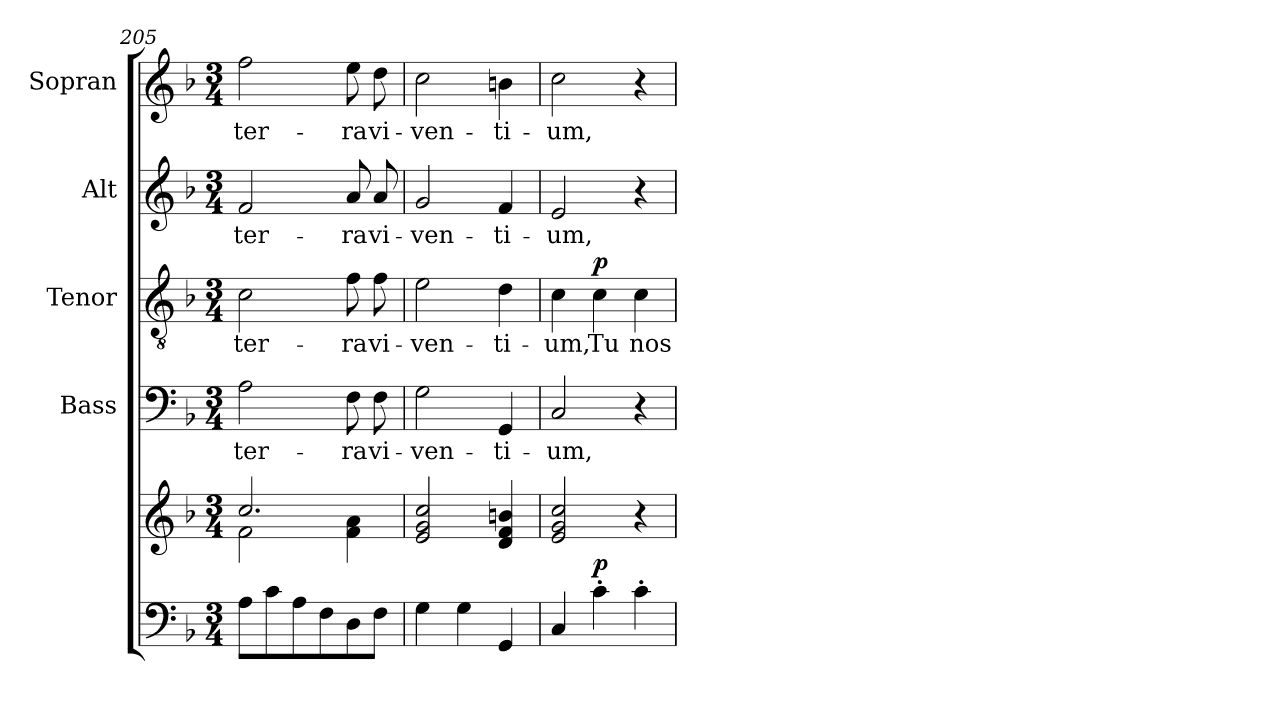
**kern	**kern	**dynam	**kern	**text	**kern	**text	**dynam	**kern	**text	**kern	**text
*part5	*part5	*part5	*part4	*part4	*part3	*part3	*part3	*part2	*part2	*part1	*part1
*staff6	*staff5	*staff5/6	*staff4	*staff4	*staff3	*staff3	*staff3	*staff2	*staff2	*staff1	*staff1
*	*	*	*I"Bass	*	*I"Tenor	*	*	*I"Alt	*	*I"Sopran	*
*	*	*	*I'B.	*	*I'T.	*	*	*I'A.	*	*I'S.	*
*clefF4	*clefG2	*	*clefF4	*	*clefGv2	*	*	*clefG2	*	*clefG2	*
*k[b-]	*k[b-]	*	*k[b-]	*	*k[b-]	*	*	*k[b-]	*	*k[b-]	*
*F:	*F:	*	*F:	*	*F:	*	*	*F:	*	*F:	*
*M3/4	*M3/4	*	*M3/4	*	*M3/4	*	*	*M3/4	*	*M3/4	*
=205	=205	=205	=205	=205	=205	=205	=205	=205	=205	=205	=205
*	*^	*	*	*	*	*	*	*	*	*	*
!	!	!	!	!	!LO:LY:b	!	!LO:LY:b	!	!	!LO:LY:b	!	!LO:LY:b
8A\L	2.cc/	2f\	.	2A\	ter-	2c\	ter-	.	2f/	ter-	2ff\	ter-
8c\	.	.	.	.	.	.	.	.	.	.	.	.
8A\	.	.	.	.	.	.	.	.	.	.	.	.
8F\	.	.	.	.	.	.	.	.	.	.	.	.
!	!	!	!	!	!LO:LY:b	!	!LO:LY:b	!	!	!LO:LY:b	!	!LO:LY:b
8D\	.	4f\ 4a\	.	8F\	-ra	8f\	-ra	.	8a/	-ra	8ee\	-ra
!	!	!	!	!	!LO:LY:b	!	!LO:LY:b	!	!	!LO:LY:b	!	!LO:LY:b
8F\J	.	.	.	8F\	vi-	8f\	vi-	.	8a/	vi-	8dd\	vi-
*	*v	*v	*	*	*	*	*	*	*	*	*	*
=206	=206	=206	=206	=206	=206	=206	=206	=206	=206	=206	=206
!	!	!	!	!LO:LY:b	!	!LO:LY:b	!	!	!LO:LY:b	!	!LO:LY:b
4G\	2e/ 2g/ 2cc/	.	2G\	-ven-	2e\	-ven-	.	2g/	-ven-	2cc\	-ven-
4G\	.	.	.	.	.	.	.	.	.	.	.
!	!	!	!	!LO:LY:b	!	!LO:LY:b	!	!	!LO:LY:b	!	!LO:LY:b
4GG/	4d/ 4f/ 4bn/	.	4GG/	-ti-	4d\	-ti-	.	4f/	-ti-	4bn\	-ti-
=207	=207	=207	=207	=207	=207	=207	=207	=207	=207	=207	=207
!	!	!	!	!LO:LY:b	!	!LO:LY:b	!	!	!LO:LY:b	!	!LO:LY:b
4C/	2e/ 2g/ 2cc/	.	2C/	-um,	4c\	-um,	.	2e/	-um,	2cc\	-um,
!	!	!LO:DY:a=2	!	!	!	!LO:LY:b	!LO:DY:a	!	!	!	!
4c'>\	.	p	.	.	4c\	Tu	p	.	.	.	.
!	!	!	!	!	!	!LO:LY:b	!	!	!	!	!
4c'>\	4r	.	4r	.	4c\	nos	.	4r	.	4r	.
=	=	=	=	=	=	=	=	=	=	=	=
*-	*-	*-	*-	*-	*-	*-	*-	*-	*-	*-	*-
